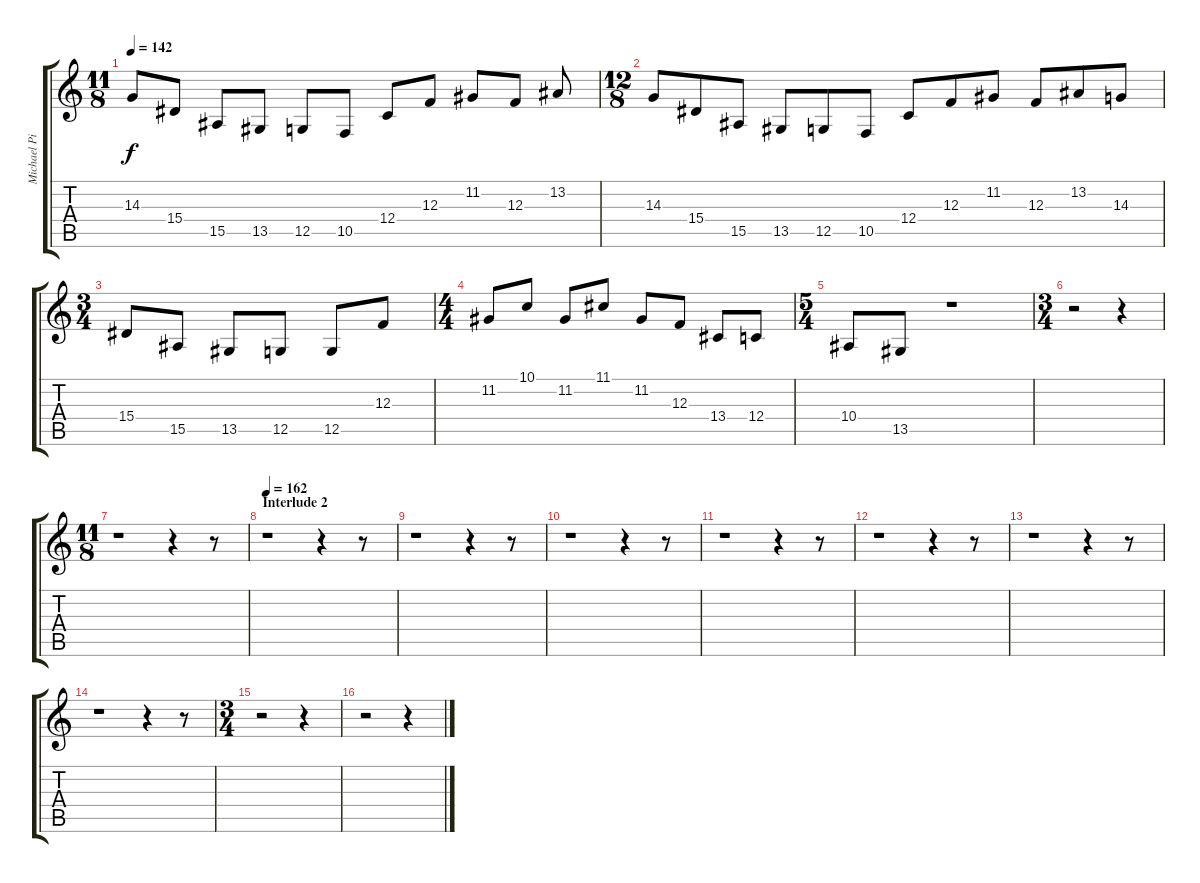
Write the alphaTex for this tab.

\track ("Michael Pinella Piano" "Michael Pi") {instrument acousticgrandpiano}
\staff {score tabs}
\tuning (D4 A3 F3 C3 G2 D2) {hide}
\ts (11 8)
\tempo 142
\clef g2
\ks c
14.3.8{dy f} 15.4.8 15.5.8 13.5.8 12.5.8 10.5.8 12.4.8 12.3.8 11.2.8 12.3.8 13.2.8 |
\ts (12 8)
14.3.8 15.4.8 15.5.8 13.5.8 12.5.8 10.5.8 12.4.8 12.3.8 11.2.8 12.3.8 13.2.8 14.3.8 |
\ts (3 4)
15.4.8 15.5.8 13.5.8 12.5.8 12.5.8 12.3.8 |
\ts (4 4)
11.2.8 10.1.8 11.2.8 11.1.8 11.2.8 12.3.8 13.4.8 12.4.8 |
\ts (5 4)
10.4.8 13.5.8 r.1 |
\ts (3 4)
r.2 r.4 |
\ts (11 8)
r.1 r.4 r.8 |
\section ("" "Interlude 2")
\tempo 162
r.1 r.4 r.8 |
r.1 r.4 r.8 |
r.1 r.4 r.8 |
r.1 r.4 r.8 |
r.1 r.4 r.8 |
r.1 r.4 r.8 |
r.1 r.4 r.8 |
\ts (3 4)
r.2 r.4 |
r.2 r.4
